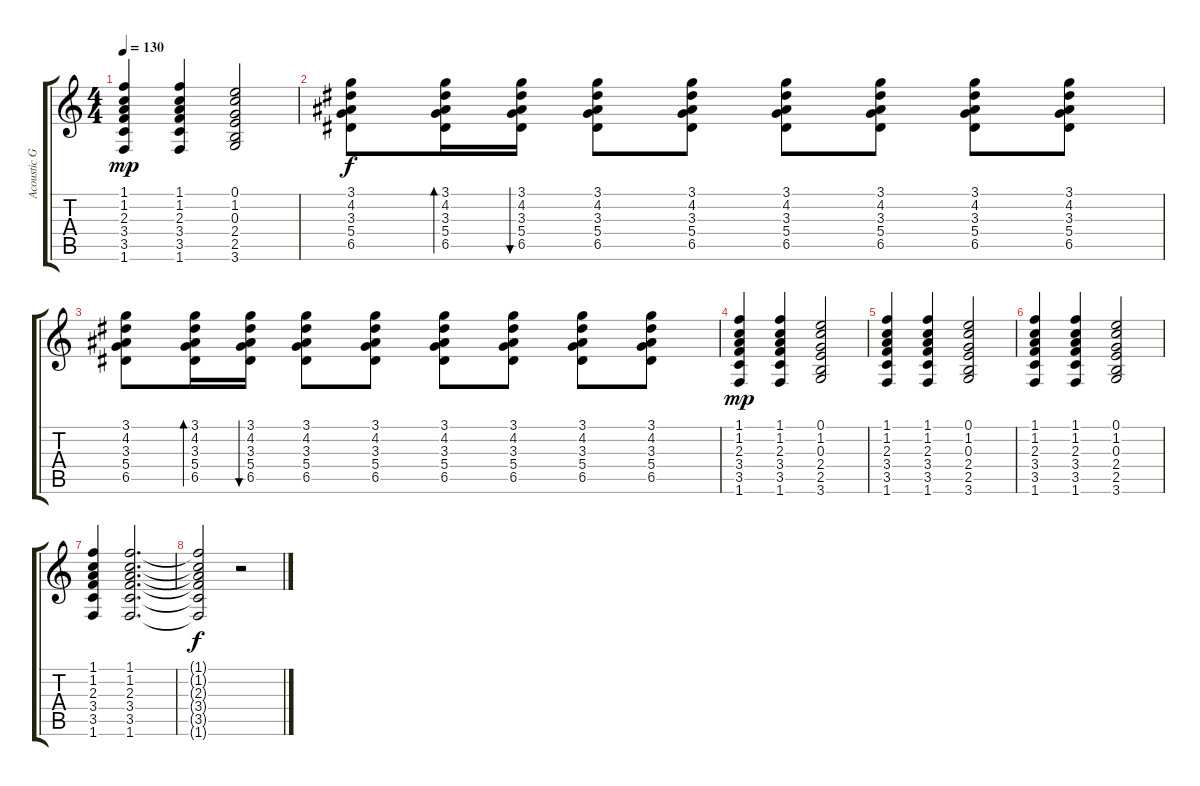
\track ("Acoustic Guitar" "Acoustic G") {instrument acousticguitarsteel}
\staff {score tabs}
\tuning (E4 B3 G3 D3 A2 E2) {hide}
\ts (4 4)
\tempo 130
\clef g2
\ks c
(1.1 1.2 2.3 3.4 3.5 1.6).4{dy mp} (1.1 1.2 2.3 3.4 3.5 1.6).4 (0.1 1.2 0.3 2.4 2.5 3.6).2 |
(3.1 4.2 3.3 5.4 6.5).8{dy f} (3.1 4.2 3.3 5.4 6.5).16{bd 120} (3.1 4.2 3.3 5.4 6.5).16{bu 120} (3.1 4.2 3.3 5.4 6.5).8 (3.1 4.2 3.3 5.4 6.5).8 (3.1 4.2 3.3 5.4 6.5).8 (3.1 4.2 3.3 5.4 6.5).8 (3.1 4.2 3.3 5.4 6.5).8 (3.1 4.2 3.3 5.4 6.5).8 |
(3.1 4.2 3.3 5.4 6.5).8 (3.1 4.2 3.3 5.4 6.5).16{bd 120} (3.1 4.2 3.3 5.4 6.5).16{bu 120} (3.1 4.2 3.3 5.4 6.5).8 (3.1 4.2 3.3 5.4 6.5).8 (3.1 4.2 3.3 5.4 6.5).8 (3.1 4.2 3.3 5.4 6.5).8 (3.1 4.2 3.3 5.4 6.5).8 (3.1 4.2 3.3 5.4 6.5).8 |
(1.1 1.2 2.3 3.4 3.5 1.6).4{dy mp} (1.1 1.2 2.3 3.4 3.5 1.6).4 (0.1 1.2 0.3 2.4 2.5 3.6).2 |
(1.1 1.2 2.3 3.4 3.5 1.6).4 (1.1 1.2 2.3 3.4 3.5 1.6).4 (0.1 1.2 0.3 2.4 2.5 3.6).2 |
(1.1 1.2 2.3 3.4 3.5 1.6).4 (1.1 1.2 2.3 3.4 3.5 1.6).4 (0.1 1.2 0.3 2.4 2.5 3.6).2 |
(1.1 1.2 2.3 3.4 3.5 1.6).4 (1.1 1.2 2.3 3.4 3.5 1.6).2{d} |
(1.1{t} 1.2{t} 2.3{t} 3.4{t} 3.5{t} 1.6{t}).2{dy f} r.2
